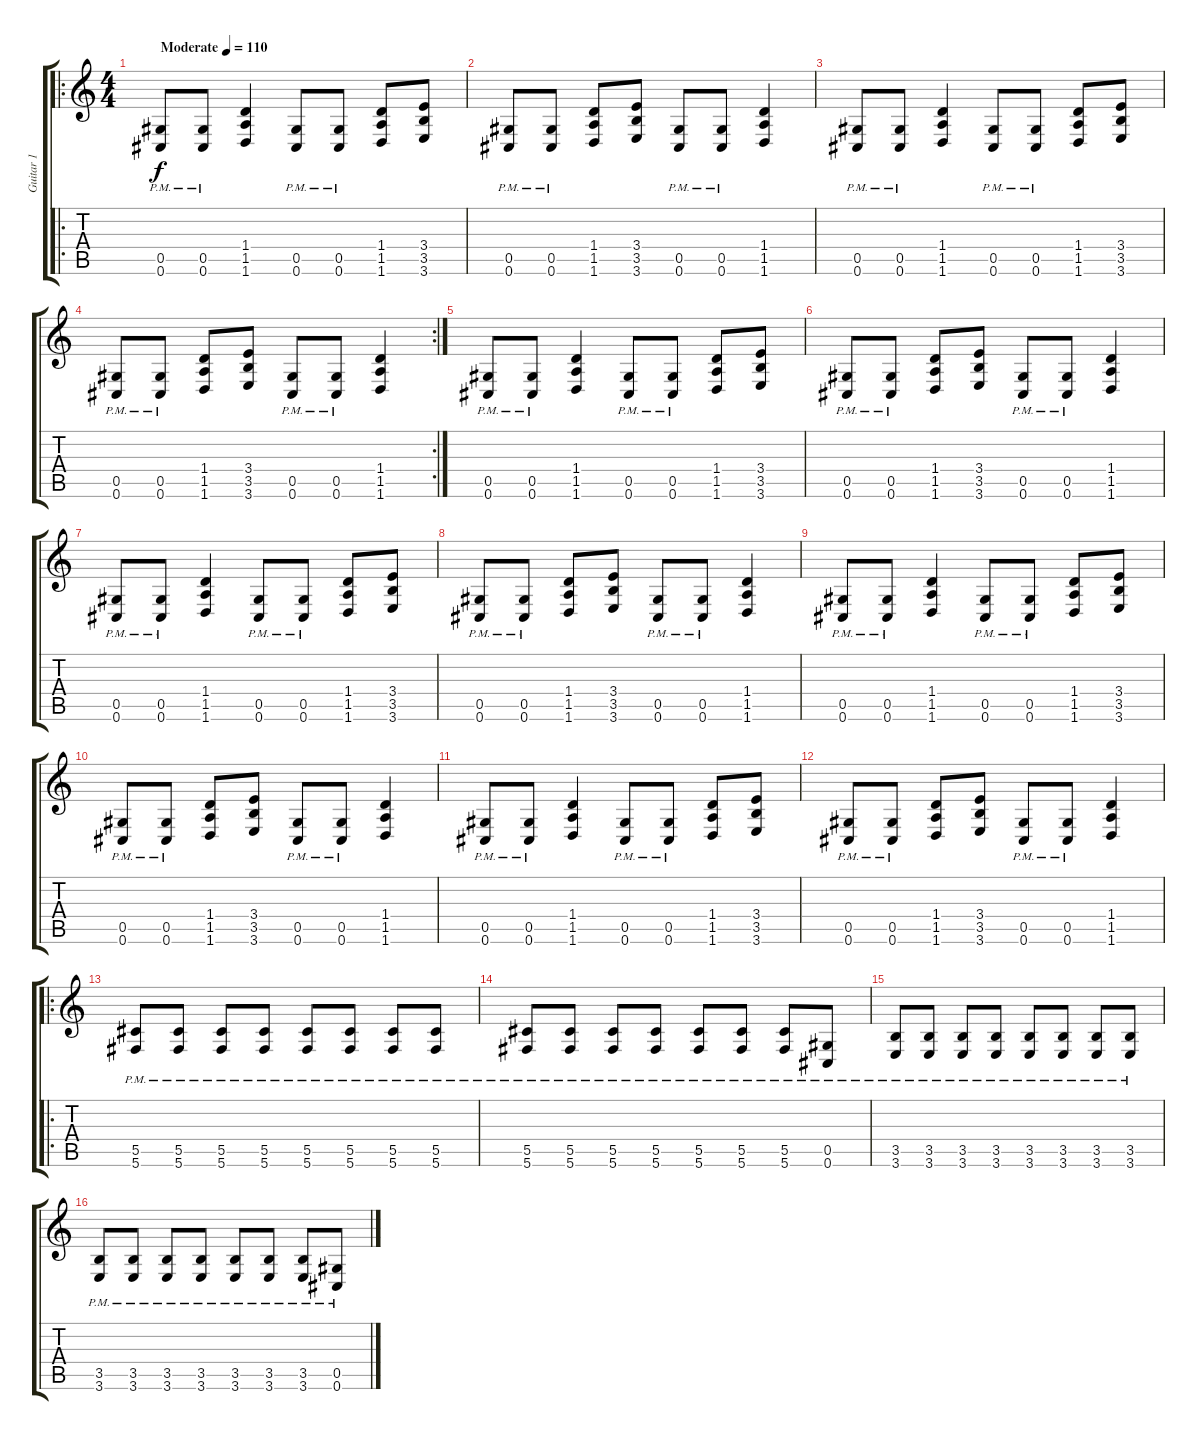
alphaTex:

\track ("Guitar 1" "Guitar 1") {instrument distortionguitar}
\staff {score tabs}
\tuning (Eb4 Bb3 Gb3 Db3 Ab2 Db2) {hide}
\ro
\ts (4 4)
\tempo (110 "Moderate")
\clef g2
\ks c
(0.5{pm} 0.6{pm}).8{dy f instrument distortionguitar} (0.5{pm} 0.6{pm}).8 (1.4 1.5 1.6).4 (0.5{pm} 0.6{pm}).8 (0.5{pm} 0.6{pm}).8 (1.4 1.5 1.6).8 (3.4 3.5 3.6).8 |
(0.5{pm} 0.6{pm}).8 (0.5{pm} 0.6{pm}).8 (1.4 1.5 1.6).8 (3.4 3.5 3.6).8 (0.5{pm} 0.6{pm}).8 (0.5{pm} 0.6{pm}).8 (1.4 1.5 1.6).4 |
(0.5{pm} 0.6{pm}).8 (0.5{pm} 0.6{pm}).8 (1.4 1.5 1.6).4 (0.5{pm} 0.6{pm}).8 (0.5{pm} 0.6{pm}).8 (1.4 1.5 1.6).8 (3.4 3.5 3.6).8 |
\rc 2
(0.5{pm} 0.6{pm}).8 (0.5{pm} 0.6{pm}).8 (1.4 1.5 1.6).8 (3.4 3.5 3.6).8 (0.5{pm} 0.6{pm}).8 (0.5{pm} 0.6{pm}).8 (1.4 1.5 1.6).4 |
(0.5{pm} 0.6{pm}).8 (0.5{pm} 0.6{pm}).8 (1.4 1.5 1.6).4 (0.5{pm} 0.6{pm}).8 (0.5{pm} 0.6{pm}).8 (1.4 1.5 1.6).8 (3.4 3.5 3.6).8 |
(0.5{pm} 0.6{pm}).8 (0.5{pm} 0.6{pm}).8 (1.4 1.5 1.6).8 (3.4 3.5 3.6).8 (0.5{pm} 0.6{pm}).8 (0.5{pm} 0.6{pm}).8 (1.4 1.5 1.6).4 |
(0.5{pm} 0.6{pm}).8 (0.5{pm} 0.6{pm}).8 (1.4 1.5 1.6).4 (0.5{pm} 0.6{pm}).8 (0.5{pm} 0.6{pm}).8 (1.4 1.5 1.6).8 (3.4 3.5 3.6).8 |
(0.5{pm} 0.6{pm}).8 (0.5{pm} 0.6{pm}).8 (1.4 1.5 1.6).8 (3.4 3.5 3.6).8 (0.5{pm} 0.6{pm}).8 (0.5{pm} 0.6{pm}).8 (1.4 1.5 1.6).4 |
(0.5{pm} 0.6{pm}).8 (0.5{pm} 0.6{pm}).8 (1.4 1.5 1.6).4 (0.5{pm} 0.6{pm}).8 (0.5{pm} 0.6{pm}).8 (1.4 1.5 1.6).8 (3.4 3.5 3.6).8 |
(0.5{pm} 0.6{pm}).8 (0.5{pm} 0.6{pm}).8 (1.4 1.5 1.6).8 (3.4 3.5 3.6).8 (0.5{pm} 0.6{pm}).8 (0.5{pm} 0.6{pm}).8 (1.4 1.5 1.6).4 |
(0.5{pm} 0.6{pm}).8 (0.5{pm} 0.6{pm}).8 (1.4 1.5 1.6).4 (0.5{pm} 0.6{pm}).8 (0.5{pm} 0.6{pm}).8 (1.4 1.5 1.6).8 (3.4 3.5 3.6).8 |
(0.5{pm} 0.6{pm}).8 (0.5{pm} 0.6{pm}).8 (1.4 1.5 1.6).8 (3.4 3.5 3.6).8 (0.5{pm} 0.6{pm}).8 (0.5{pm} 0.6{pm}).8 (1.4 1.5 1.6).4 |
\ro
(5.5{pm} 5.6{pm}).8 (5.5{pm} 5.6{pm}).8 (5.5{pm} 5.6{pm}).8 (5.5{pm} 5.6{pm}).8 (5.5{pm} 5.6{pm}).8 (5.5{pm} 5.6{pm}).8 (5.5{pm} 5.6{pm}).8 (5.5{pm} 5.6{pm}).8 |
(5.5{pm} 5.6{pm}).8 (5.5{pm} 5.6{pm}).8 (5.5{pm} 5.6{pm}).8 (5.5{pm} 5.6{pm}).8 (5.5{pm} 5.6{pm}).8 (5.5{pm} 5.6{pm}).8 (5.5{pm} 5.6{pm}).8 (0.5{pm} 0.6{pm}).8 |
(3.5{pm} 3.6{pm}).8 (3.5{pm} 3.6{pm}).8 (3.5{pm} 3.6{pm}).8 (3.5{pm} 3.6{pm}).8 (3.5{pm} 3.6{pm}).8 (3.5{pm} 3.6{pm}).8 (3.5{pm} 3.6{pm}).8 (3.5{pm} 3.6{pm}).8 |
(3.5{pm} 3.6{pm}).8 (3.5{pm} 3.6{pm}).8 (3.5{pm} 3.6{pm}).8 (3.5{pm} 3.6{pm}).8 (3.5{pm} 3.6{pm}).8 (3.5{pm} 3.6{pm}).8 (3.5{pm} 3.6{pm}).8 (0.5{pm} 0.6{pm}).8
